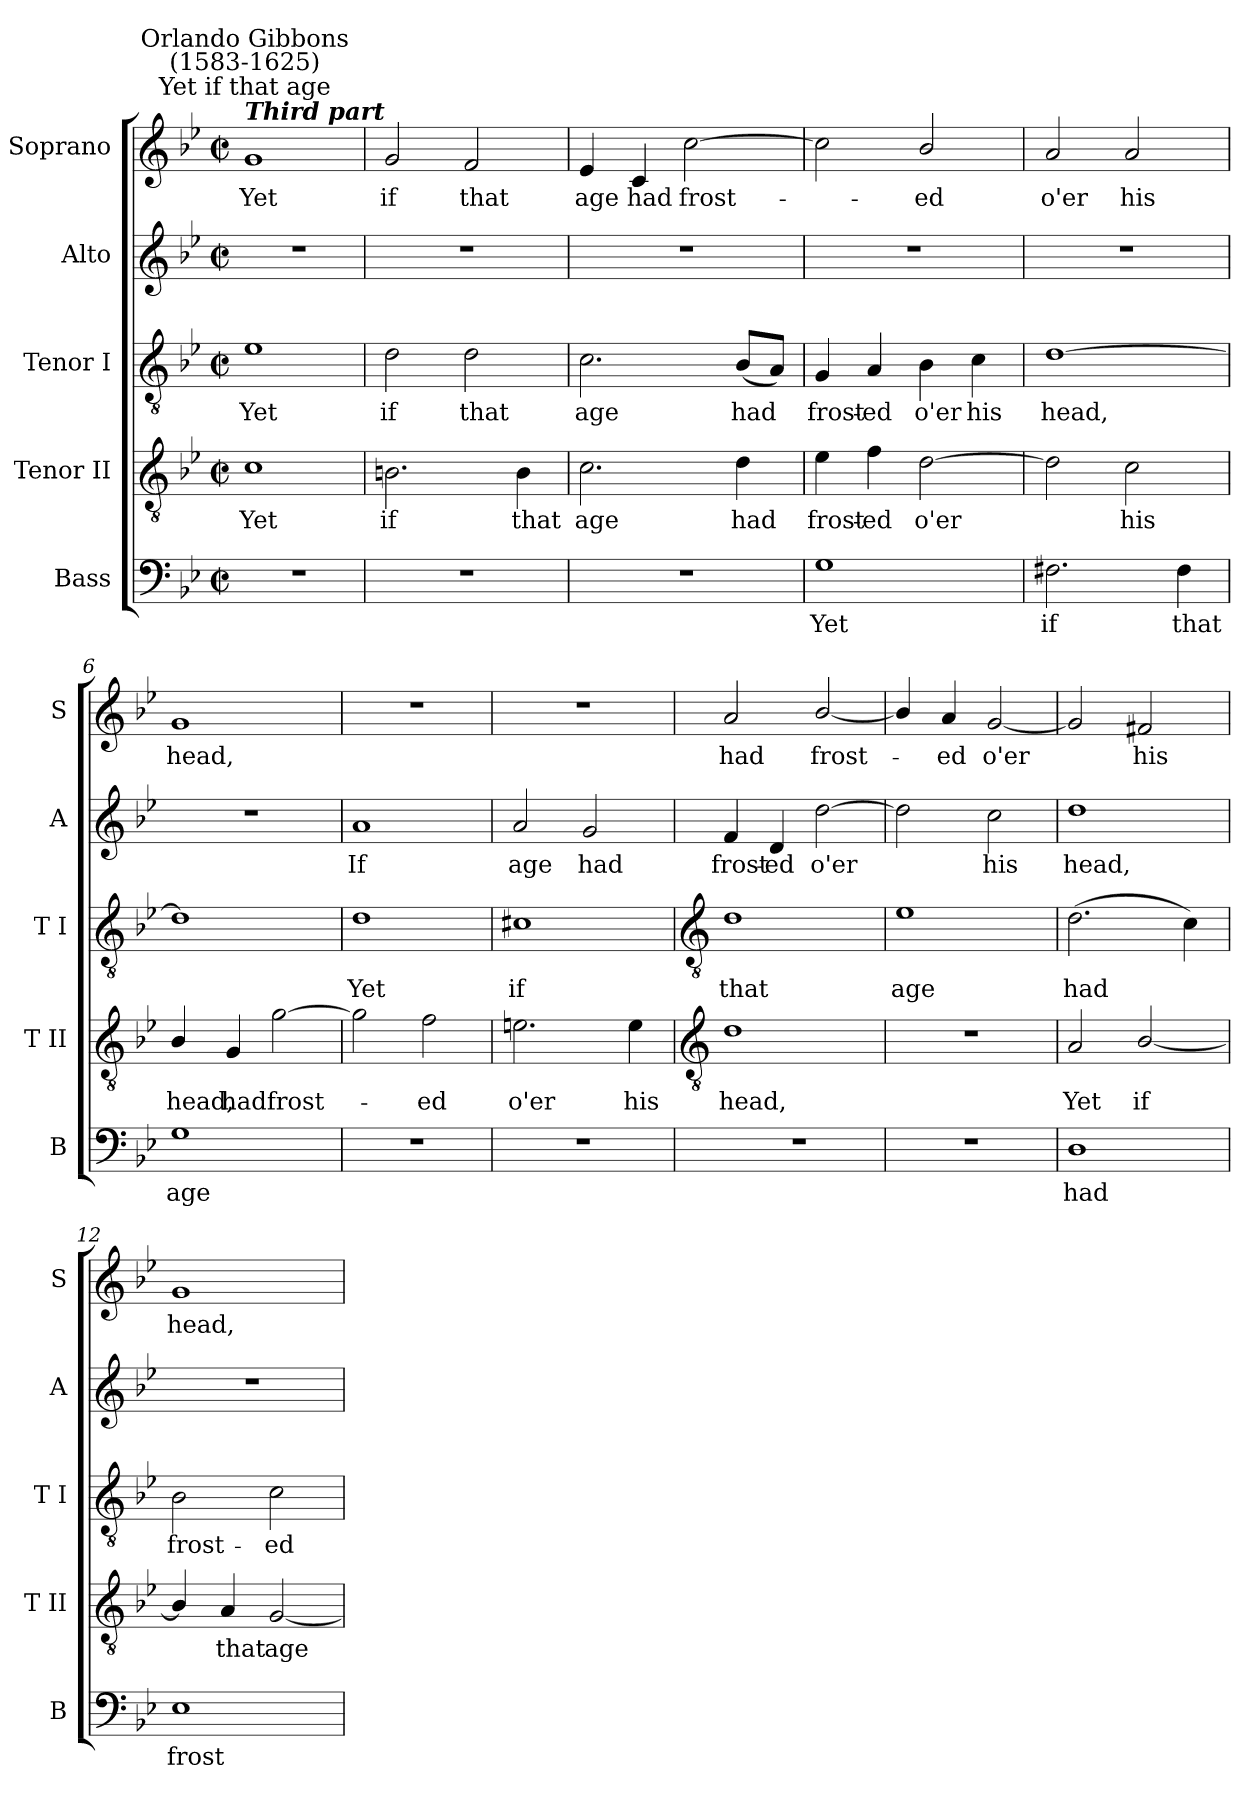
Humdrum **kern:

**kern	**text	**kern	**text	**kern	**text	**kern	**text	**kern	**text
*part5	*part5	*part4	*part4	*part3	*part3	*part2	*part2	*part1	*part1
*staff5	*staff5	*staff4	*staff4	*staff3	*staff3	*staff2	*staff2	*staff1	*staff1
*I"Bass	*	*I"Tenor II	*	*I"Tenor I	*	*I"Alto	*	*I"Soprano	*
*I'B	*	*I'T II	*	*I'T I	*	*I'A	*	*I'S	*
*clefF4	*	*clefGv2	*	*clefGv2	*	*clefG2	*	*clefG2	*
*k[b-e-]	*	*k[b-e-]	*	*k[b-e-]	*	*k[b-e-]	*	*k[b-e-]	*
*B-:	*	*B-:	*	*B-:	*	*B-:	*	*B-:	*
*M2/2	*	*M2/2	*	*M2/2	*	*M2/2	*	*M2/2	*
*met(c|)	*	*met(c|)	*	*met(c|)	*	*met(c|)	*	*met(c|)	*
=1	=1	=1	=1	=1	=1	=1	=1	=1	=1
!	!	!	!	!	!	!	!	!LO:TX:a:Bi:t=Third part	!
!	!	!	!	!	!	!	!	!LO:TX:a:cj:t=Yet if that age	!
!	!	!	!	!	!	!	!	!LO:TX:a:cj:t=Orlando Gibbons\n(1583-1625)	!
!	!	!	!LO:LY:b	!	!LO:LY:b	!	!	!	!LO:LY:b
1r	.	1c	Yet	1e-	Yet	1r	.	1g	Yet
=2	=2	=2	=2	=2	=2	=2	=2	=2	=2
!	!	!	!LO:LY:b	!	!LO:LY:b	!	!	!	!LO:LY:b
1r	.	2.Bn	if	2d	if	1r	.	2g	if
!	!	!	!	!	!LO:LY:b	!	!	!	!LO:LY:b
.	.	.	.	2d	that	.	.	2f	that
!	!	!	!LO:LY:b	!	!	!	!	!	!
.	.	4B	that	.	.	.	.	.	.
=3	=3	=3	=3	=3	=3	=3	=3	=3	=3
!	!	!	!LO:LY:b	!	!LO:LY:b	!	!	!	!LO:LY:b
1r	.	2.c	age	2.c	age	1r	.	4e-	age
!	!	!	!	!	!	!	!	!	!LO:LY:b
.	.	.	.	.	.	.	.	4c	had
!	!	!	!	!	!	!	!	!	!LO:LY:b
.	.	.	.	.	.	.	.	[2cc	frost-
!	!	!	!LO:LY:b	!	!LO:LY:b	!	!	!	!
.	.	4d	had	(<8B-L	had	.	.	.	.
.	.	.	.	8AJ)	.	.	.	.	.
=4	=4	=4	=4	=4	=4	=4	=4	=4	=4
!	!LO:LY:b	!	!LO:LY:b	!	!LO:LY:b	!	!	!	!
1G	Yet	4e-	frost-	4G	frost-	1r	.	2cc]	.
!	!	!	!LO:LY:b	!	!LO:LY:b	!	!	!	!
.	.	4f	-ed	4A	-ed	.	.	.	.
!	!	!	!LO:LY:b	!	!LO:LY:b	!	!	!	!LO:LY:b
.	.	[2d	o'er	4B-	o'er	.	.	2b-/	ed
!	!	!	!	!	!LO:LY:b	!	!	!	!
.	.	.	.	4c	his	.	.	.	.
=5	=5	=5	=5	=5	=5	=5	=5	=5	=5
!	!LO:LY:b	!	!	!	!LO:LY:b	!	!	!	!LO:LY:b
2.F#X	if	2d]	.	[1d	head,	1r	.	2a	o'er
!	!	!	!LO:LY:b	!	!	!	!	!	!LO:LY:b
.	.	2c	his	.	.	.	.	2a	his
!	!LO:LY:b	!	!	!	!	!	!	!	!
4F#	that	.	.	.	.	.	.	.	.
=6	=6	=6	=6	=6	=6	=6	=6	=6	=6
!	!LO:LY:b	!	!LO:LY:b	!	!	!	!	!	!LO:LY:b
1G	age	4B-/	head,	1d]	.	1r	.	1g	head,
!	!	!	!LO:LY:b	!	!	!	!	!	!
.	.	4G	had	.	.	.	.	.	.
!	!	!	!LO:LY:b	!	!	!	!	!	!
.	.	[2g	frost-	.	.	.	.	.	.
=7	=7	=7	=7	=7	=7	=7	=7	=7	=7
!	!	!	!	!	!LO:LY:b	!	!LO:LY:b	!	!
1r	.	2g]	.	1d	Yet	1a	If	1r	.
!	!	!	!LO:LY:b	!	!	!	!	!	!
.	.	2f	ed	.	.	.	.	.	.
=8	=8	=8	=8	=8	=8	=8	=8	=8	=8
!	!	!	!LO:LY:b	!	!LO:LY:b	!	!LO:LY:b	!	!
1r	.	2.en	o'er	1c#X	if	2a	age	1r	.
!	!	!	!	!	!	!	!LO:LY:b	!	!
.	.	.	.	.	.	2g	had	.	.
!	!	!	!LO:LY:b	!	!	!	!	!	!
.	.	4e	his	.	.	.	.	.	.
!!LO:LB:g=z
=9	=9	=9	=9	=9	=9	=9	=9	=9	=9
*	*	*clefGv2	*	*clefGv2	*	*	*	*	*
!	!	!	!LO:LY:b	!	!LO:LY:b	!	!LO:LY:b	!	!LO:LY:b
1r	.	1d	head,	1d	that	4f	frost-	2a	had
!	!	!	!	!	!	!	!LO:LY:b	!	!
.	.	.	.	.	.	4d	-ed	.	.
!	!	!	!	!	!	!	!LO:LY:b	!	!LO:LY:b
.	.	.	.	.	.	[2dd	o'er	[2b-/	frost-
=10	=10	=10	=10	=10	=10	=10	=10	=10	=10
!	!	!	!	!	!LO:LY:b	!	!	!	!
1r	.	1r	.	1e-	age	2dd]	.	4b-/]	.
!	!	!	!	!	!	!	!	!	!LO:LY:b
.	.	.	.	.	.	.	.	4a	ed
!	!	!	!	!	!	!	!LO:LY:b	!	!LO:LY:b
.	.	.	.	.	.	2cc	his	[2g	o'er
=11	=11	=11	=11	=11	=11	=11	=11	=11	=11
!	!LO:LY:b	!	!LO:LY:b	!	!LO:LY:b	!	!LO:LY:b	!	!
1D	had	2A	Yet	(>2.d	had	1dd	head,	2g]	.
!	!	!	!LO:LY:b	!	!	!	!	!	!LO:LY:b
.	.	[2B-/	if	.	.	.	.	2f#X	his
.	.	.	.	4c)	.	.	.	.	.
=12	=12	=12	=12	=12	=12	=12	=12	=12	=12
!	!LO:LY:b	!	!	!	!LO:LY:b	!	!	!	!LO:LY:b
1E-	frost-	4B-/]	.	2B-	frost-	1r	.	1g	head,
!	!	!	!LO:LY:b	!	!	!	!	!	!
.	.	4A	that	.	.	.	.	.	.
!	!	!	!LO:LY:b	!	!LO:LY:b	!	!	!	!
.	.	[2G	age	2c	-ed	.	.	.	.
=	=	=	=	=	=	=	=	=	=
*-	*-	*-	*-	*-	*-	*-	*-	*-	*-
